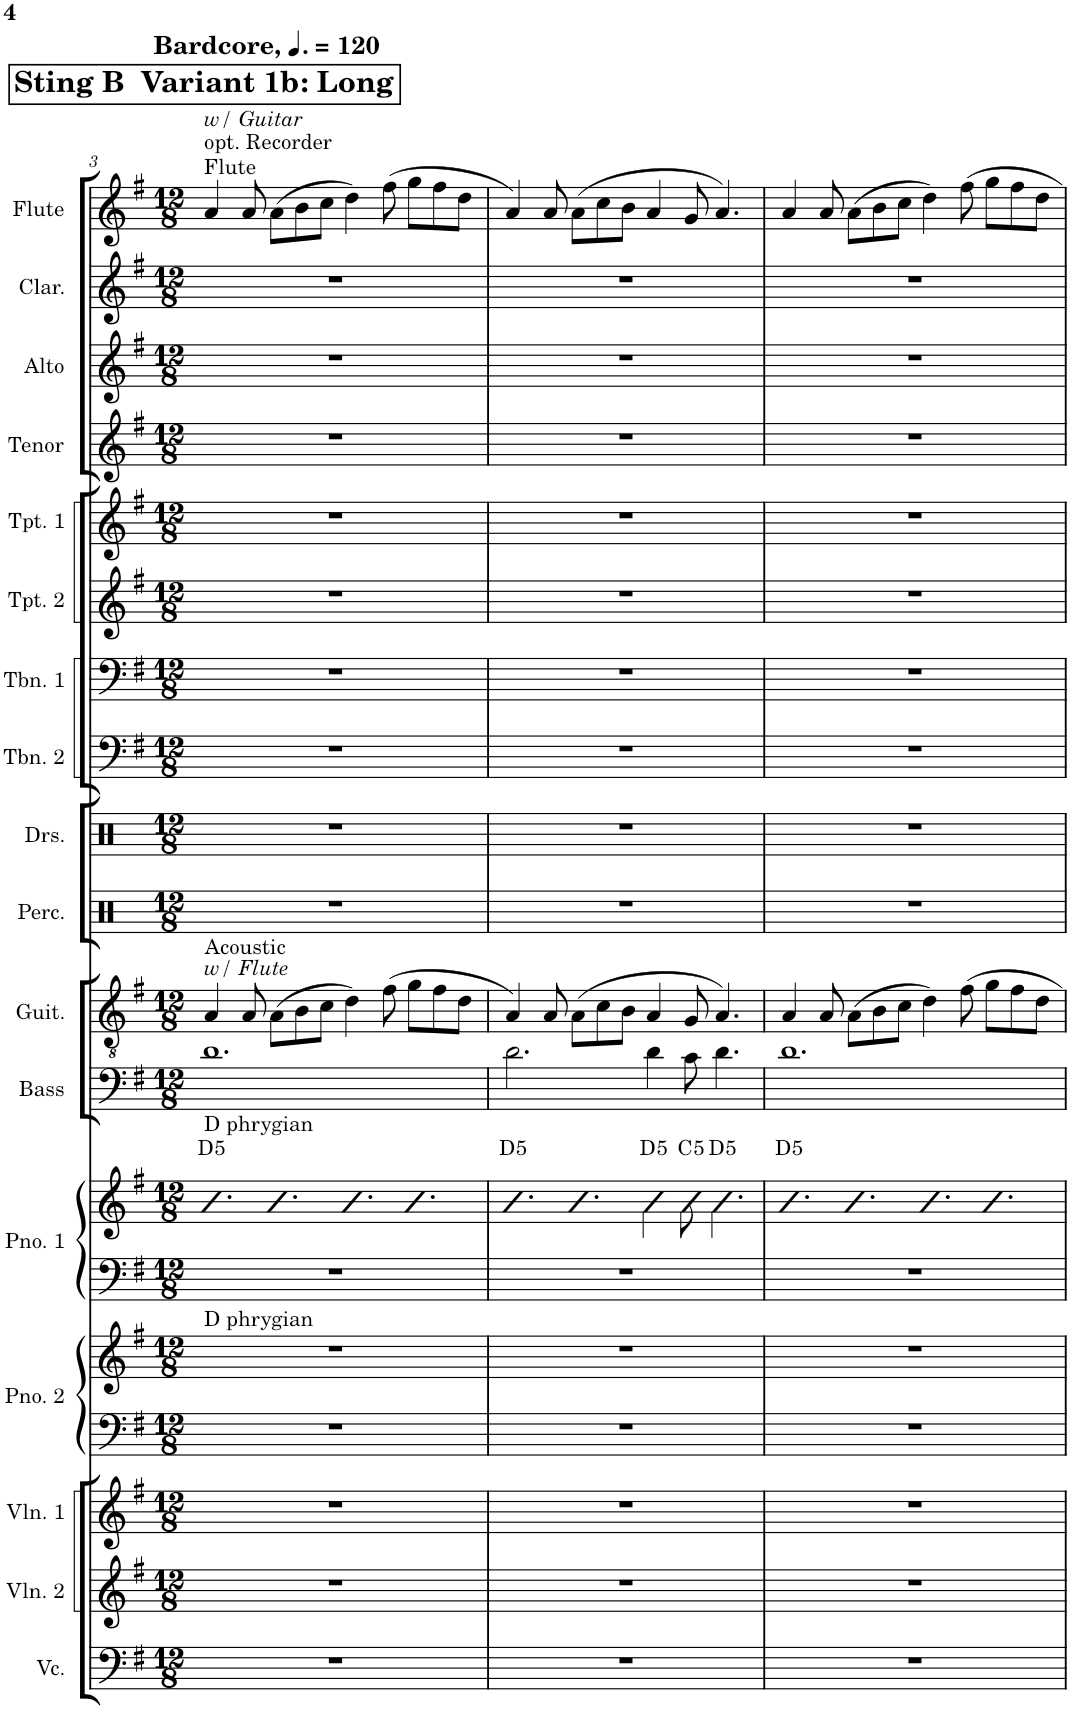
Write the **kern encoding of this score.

**kern	**kern	**kern	**kern	**kern	**kern	**kern	**harte	**kern	**kern	**kern	**kern	**kern	**kern	**kern	**kern	**kern	**kern	**kern	**kern
*part17	*part16	*part15	*part14	*part14	*part13	*part13	*part13	*part12	*part11	*part10	*part9	*part8	*part7	*part6	*part5	*part4	*part3	*part2	*part1
*staff19	*staff18	*staff17	*staff16	*staff15	*staff14	*staff13	*	*staff12	*staff11	*staff10	*staff9	*staff8	*staff7	*staff6	*staff5	*staff4	*staff3	*staff2	*staff1
*I"Violoncello	*I"Violin 2	*I"Violin 1	*I"Piano 2	*	*I"Piano 1	*	*	*I"Bass	*I"Guitar	*I"Percussion	*I"Drumset	*I"Trombone 2	*I"Trombone 1	*I"Trumpet 2	*I"Trumpet 1	*I"REED 4 (Tenor Sax)	*I"REED 3 (Alto Sax, Flute)	*I"REED 2 (Clarinet)	*I"REED 1 (Flute, Bari Sax)
*I'Vc.	*I'Vln. 2	*I'Vln. 1	*I'Pno. 2	*	*I'Pno. 1	*	*	*I'Bass	*I'Guit.	*I'Perc.	*I'Drs.	*I'Tbn. 2	*I'Tbn. 1	*I'Tpt. 2	*I'Tpt. 1	*I'Tenor	*I'Alto	*I'Clar.	*I'Flute
!!LO:PB:g=z
*clefF4	*clefG2	*clefG2	*clefF4	*clefG2	*clefF4	*clefG2	*	*clefF4	*clefGv2	*clefX	*clefX	*clefF4	*clefF4	*clefG2	*clefG2	*clefG2	*clefG2	*clefG2	*clefG2
*	*	*	*	*	*	*	*	*Trd7c12	*	*	*	*	*	*Trd1c2	*Trd1c2	*Trd8c14	*Trd5c9	*Trd1c2	*
*k[f#]	*k[f#]	*k[f#]	*k[f#]	*k[f#]	*k[f#]	*k[f#]	*	*k[f#]	*k[f#]	*k[]	*k[]	*k[f#]	*k[f#]	*k[f#]	*k[f#]	*k[f#]	*k[f#]	*k[f#]	*k[f#]
*M12/8	*M12/8	*M12/8	*M12/8	*M12/8	*M12/8	*M12/8	*	*M12/8	*M12/8	*M12/8	*M12/8	*M12/8	*M12/8	*M12/8	*M12/8	*M12/8	*M12/8	*M12/8	*M12/8
*MM180	*MM180	*MM180	*MM180	*MM180	*MM180	*MM180	*	*MM180	*MM180	*MM180	*MM180	*MM180	*MM180	*MM180	*MM180	*MM180	*MM180	*MM180	*MM180
=3	=3	=3	=3	=3	=3	=3	=3	=3	=3	=3	=3	=3	=3	=3	=3	=3	=3	=3	=3
!	!	!	!	!	!	!	!	!	!	!	!	!	!	!	!	!	!	!	!LO:TX:a:t=Flute
!	!	!	!	!	!	!	!	!	!	!	!	!	!	!	!	!	!	!	!LO:TX:a:t=opt. Recorder
!	!	!	!	!	!	!	!	!	!	!	!	!	!	!	!	!	!	!	!LO:TX:a:i:t=w/ Guitar
!	!	!	!	!	!	!	!	!	!	!	!	!	!	!	!	!	!	!	!LO:TX:a:B:t=Sting B  Variant 1b&colon; Long
!	!	!	!	!	!	!	!	!	!	!	!	!	!	!	!	!	!	!	!LO:TX:a:B:t=Bardcore,
!	!	!	!	!	!	!	!	!	!LO:TX:a:i:t=w/ Flute	!	!	!	!	!	!	!	!	!	!
!	!	!	!	!	!	!	!	!	!LO:TX:a:t=Acoustic	!	!	!	!	!	!	!	!	!	!
!	!	!	!	!	!	!LO:TX:a:t=D phrygian	!	!	!	!	!	!	!	!	!	!	!	!	!
!	!	!	!	!LO:TX:a:t=D phrygian	!	!	!LO:H:kt=5	!	!	!	!	!	!	!	!	!	!	!	!
1.r	1.r	1.r	1.r	1.r	1.r	4.b	D:(1,5)	1.d	4A/	1.r	1.r	1.r	1.r	1.r	1.r	1.r	1.r	1.r	4a/
.	.	.	.	.	.	.	.	.	8A/	.	.	.	.	.	.	.	.	.	8a/
.	.	.	.	.	.	4.b	.	.	(8A\L	.	.	.	.	.	.	.	.	.	(8a\L
.	.	.	.	.	.	.	.	.	8B\	.	.	.	.	.	.	.	.	.	8b\
.	.	.	.	.	.	.	.	.	8c\J	.	.	.	.	.	.	.	.	.	8cc\J
.	.	.	.	.	.	4.b	.	.	4d\)	.	.	.	.	.	.	.	.	.	4dd\)
.	.	.	.	.	.	.	.	.	(8f#\	.	.	.	.	.	.	.	.	.	(8ff#\
.	.	.	.	.	.	4.b	.	.	8g\L	.	.	.	.	.	.	.	.	.	8gg\L
.	.	.	.	.	.	.	.	.	8f#\	.	.	.	.	.	.	.	.	.	8ff#\
.	.	.	.	.	.	.	.	.	8d\J	.	.	.	.	.	.	.	.	.	8dd\J
=4	=4	=4	=4	=4	=4	=4	=4	=4	=4	=4	=4	=4	=4	=4	=4	=4	=4	=4	=4
!	!	!	!	!	!	!	!LO:H:kt=5	!	!	!	!	!	!	!	!	!	!	!	!
1.r	1.r	1.r	1.r	1.r	1.r	4.b	D:(1,5)	2.d\	4A/)	1.r	1.r	1.r	1.r	1.r	1.r	1.r	1.r	1.r	4a/)
.	.	.	.	.	.	.	.	.	8A/	.	.	.	.	.	.	.	.	.	8a/
.	.	.	.	.	.	4.b	.	.	(8A\L	.	.	.	.	.	.	.	.	.	(8a\L
.	.	.	.	.	.	.	.	.	8c\	.	.	.	.	.	.	.	.	.	8cc\
.	.	.	.	.	.	.	.	.	8B\J	.	.	.	.	.	.	.	.	.	8b\J
!	!	!	!	!	!	!	!LO:H:kt=5	!	!	!	!	!	!	!	!	!	!	!	!
.	.	.	.	.	.	4a\	D:(1,5)	4d\	4A/	.	.	.	.	.	.	.	.	.	4a/
!	!	!	!	!	!	!	!LO:H:kt=5	!	!	!	!	!	!	!	!	!	!	!	!
.	.	.	.	.	.	8g\	C:(1,5)	8c\	8G/	.	.	.	.	.	.	.	.	.	8g/
!	!	!	!	!	!	!	!LO:H:kt=5	!	!	!	!	!	!	!	!	!	!	!	!
.	.	.	.	.	.	4.a\	D:(1,5)	4.d\	4.A/)	.	.	.	.	.	.	.	.	.	4.a/)
=5	=5	=5	=5	=5	=5	=5	=5	=5	=5	=5	=5	=5	=5	=5	=5	=5	=5	=5	=5
!	!	!	!	!	!	!	!LO:H:kt=5	!	!	!	!	!	!	!	!	!	!	!	!
1.r	1.r	1.r	1.r	1.r	1.r	4.b	D:(1,5)	1.d	4A/	1.r	1.r	1.r	1.r	1.r	1.r	1.r	1.r	1.r	4a/
.	.	.	.	.	.	.	.	.	8A/	.	.	.	.	.	.	.	.	.	8a/
.	.	.	.	.	.	4.b	.	.	(8A\L	.	.	.	.	.	.	.	.	.	(8a\L
.	.	.	.	.	.	.	.	.	8B\	.	.	.	.	.	.	.	.	.	8b\
.	.	.	.	.	.	.	.	.	8c\J	.	.	.	.	.	.	.	.	.	8cc\J
.	.	.	.	.	.	4.b	.	.	4d\)	.	.	.	.	.	.	.	.	.	4dd\)
.	.	.	.	.	.	.	.	.	8f#\	.	.	.	.	.	.	.	.	.	8ff#\
.	.	.	.	.	.	4.b	.	.	8g\L	.	.	.	.	.	.	.	.	.	8gg\L
.	.	.	.	.	.	.	.	.	8f#\	.	.	.	.	.	.	.	.	.	8ff#\
.	.	.	.	.	.	.	.	.	8d\J	.	.	.	.	.	.	.	.	.	8dd\J
=	=	=	=	=	=	=	=	=	=	=	=	=	=	=	=	=	=	=	=
*-	*-	*-	*-	*-	*-	*-	*-	*-	*-	*-	*-	*-	*-	*-	*-	*-	*-	*-	*-
